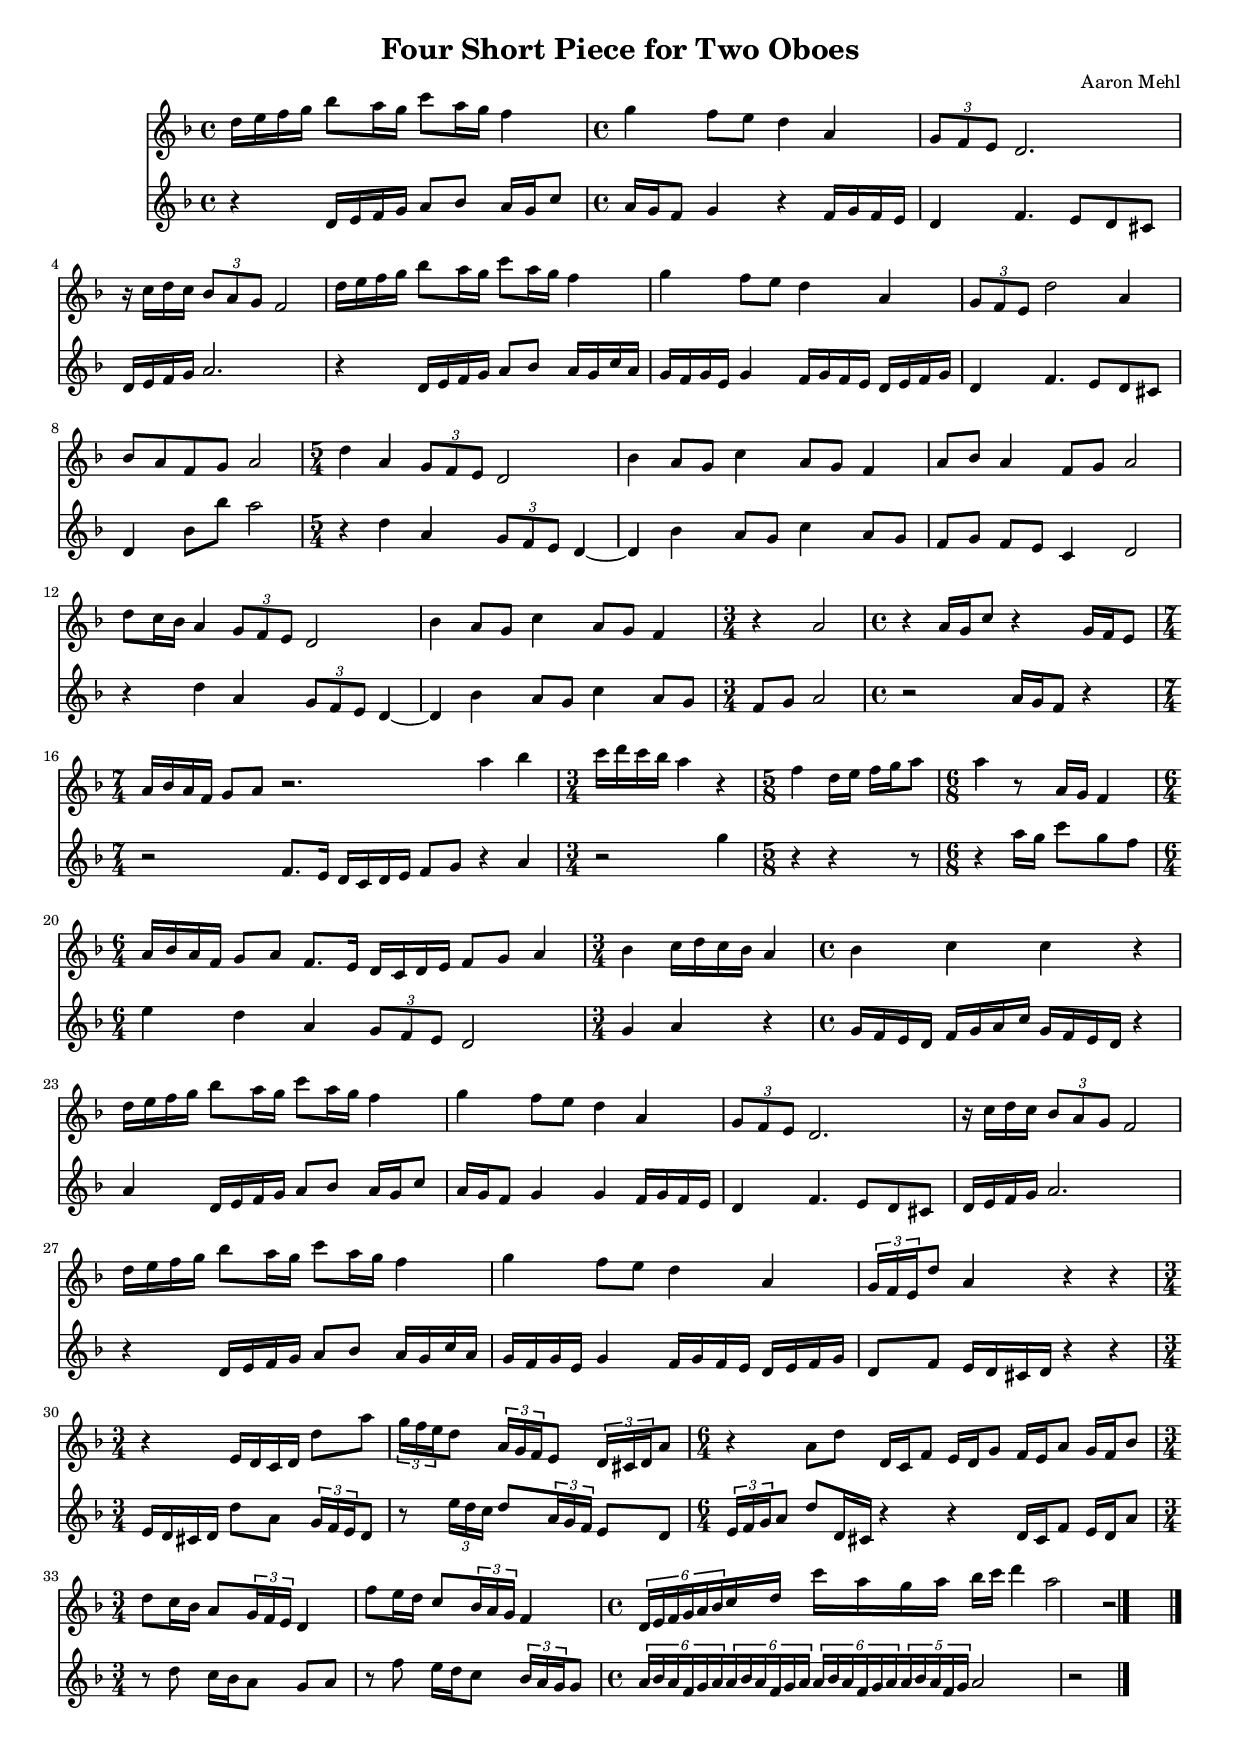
\version "1.4.0"
% Mudela file generated by Denemo version 0.7.2a

%http://www.gnu.org/software/denemo/denemo.html

blanknotes = {
\property Voice.NoteHead \override
	#'transparent = ##t
\property Voice.Stem \override
	#'transparent = ##t 
 }
unblanknotes = {\property Voice.NoteHead \revert #'transparent
\property Voice.Stem \revert #'transparent 
}
\header{
	title = "Four Short Piece for Two Oboes"
	subtitle = ""
	composer = "Aaron Mehl"
}

\include "paper16.ly"
OboeI = \notes \context Voice = OboeI {
	\property Staff.midiInstrument = "oboe"
	\time 4/4
	\key d \minor
	\clef treble
	d''16 e'' f'' g'' bes''8 a''16 g'' c'''8 a''16 g'' f''4 |
	\time 4/4 g'' f''8 e'' d''4 a' |
	\times 2/3 { g'8 f' e' } d'2. |
	r16 c'' d'' c'' \times 2/3 { bes'8 a' g' } f'2 |
%5
	d''16 e'' f'' g'' bes''8 a''16 g'' c'''8 a''16 g'' f''4 |
	g'' f''8 e'' d''4 a' |
	\times 2/3 { g'8 f' e' } d''2 a'4 |
	bes'8 a' f' g' a'2 |
	\time 5/4 d''4 a' \times 2/3 { g'8 f' e' } d'2 |
%10
	bes'4 a'8 g' c''4 a'8 g' f'4 |
	a'8 bes' a'4 f'8 g' a'2 |
	d''8 c''16 bes' a'4 \times 2/3 { g'8 f' e' } d'2 |
	bes'4 a'8 g' c''4 a'8 g' f'4 |
	\time 3/4 r a'2 |
%15
	\time 4/4 r4 a'16 g' c''8 r4 g'16 f' e'8 |
	\time 7/4 a'16 bes' a' f' g'8 a' r2. a''4 bes'' |
	\time 3/4 c'''16 d''' c''' bes'' a''4 r |
	\time 5/8 f'' d''16 e'' f'' g'' a''8 |
	\time 6/8 a''4 r8 a'16 g' f'4 |
%20
	\time 6/4 a'16 bes' a' f' g'8 a' f'8. e'16 d' c' d' e' f'8 g' a'4 |
	\time 3/4 bes' c''16 d'' c'' bes' a'4 |
	\time 4/4 bes' c'' c'' r |
	d''16 e'' f'' g'' bes''8 a''16 g'' c'''8 a''16 g'' f''4 |
	g'' f''8 e'' d''4 a' |
%25
	\times 2/3 { g'8 f' e' } d'2. |
	r16 c'' d'' c'' \times 2/3 { bes'8 a' g' } f'2 |
	d''16 e'' f'' g'' bes''8 a''16 g'' c'''8 a''16 g'' f''4 |
	g'' f''8 e'' d''4 a' |
	\times 2/3 { g'16 f' e' } d''8 a'4 r r |
%30
	\time 3/4 r e'16 d' c' d' d''8 a'' |
	\times 2/3 { g''16 f'' e'' } d''8 \times 2/3 { a'16 g' f' } e'8 \times 2/3 { d'16 cis' d' } a'8 |
	\time 6/4 r4 a'8 d'' d'16 c' f'8 e'16 d' g'8 f'16 e' a'8 g'16 f' bes'8 |
	\time 3/4 d'' c''16 bes' a'8 \times 2/3 { g'16 f' e' } d'4 |
	f''8 e''16 d'' c''8 \times 2/3 { bes'16 a' g' } f'4 |
%35
	\time 4/4 \times 2/6 { d'16 e' f' g' a' bes' } c'' d'' c''' a'' g'' a'' bes'' c''' d'''4 |
	a''2 r \bar "|."
}
OboeIi = \notes \context Voice = OboeIi {
	\property Staff.midiInstrument = "oboe"
	\time 4/4
	\key d \minor
	\clef treble
	r4 d'16 e' f' g' a'8 bes' a'16 g' c''8 |
	\time 4/4 a'16 g' f'8 g'4 r f'16 g' f' e' |
	d'4 f'4. e'8 d' cis' |
	d'16 e' f' g' a'2. |
%5
	r4 d'16 e' f' g' a'8 bes' a'16 g' c'' a' |
	g' f' g' e' g'4 f'16 g' f' e' d' e' f' g' |
	d'4 f'4. e'8 d' cis' |
	d'4 bes'8 bes'' a''2 |
	\time 5/4 r4 d'' a' \times 2/3 { g'8 f' e' } d'4 ~ |
%10
	d' bes' a'8 g' c''4 a'8 g' |
	f' g' f' e' c'4 d'2 |
	r4 d'' a' \times 2/3 { g'8 f' e' } d'4 ~ |
	d' bes' a'8 g' c''4 a'8 g' |
	\time 3/4 f' g' a'2 |
%15
	\time 4/4 r a'16 g' f'8 r4 |
	\time 7/4 r2 f'8. e'16 d' c' d' e' f'8 g' r4 a' |
	\time 3/4 r2 g''4 |
	\time 5/8 r r r8 |
	\time 6/8 r4 a''16 g'' c'''8 g'' f'' |
%20
	\time 6/4 e''4 d'' a' \times 2/3 { g'8 f' e' } d'2 |
	\time 3/4 g'4 a' r |
	\time 4/4 g'16 f' e' d' f' g' a' c'' g' f' e' d' r4 |
	a' d'16 e' f' g' a'8 bes' a'16 g' c''8 |
	a'16 g' f'8 g'4 g' f'16 g' f' e' |
%25
	d'4 f'4. e'8 d' cis' |
	d'16 e' f' g' a'2. |
	r4 d'16 e' f' g' a'8 bes' a'16 g' c'' a' |
	g' f' g' e' g'4 f'16 g' f' e' d' e' f' g' |
	d'8 f' e'16 d' cis' d' r4 r |
%30
	\time 3/4 e'16 d' cis' d' d''8 a' \times 2/3 { g'16 f' e' } d'8 |
	r \times 2/3 { e''16 d'' c'' } d''8 \times 2/3 { a'16 g' f' } e'8 d' |
	\time 6/4 \times 2/3 { e'16 f' g' } a'8 d'' d'16 cis' r4 r d'16 cis' f'8 e'16 d' a'8 |
	\time 3/4 r d'' c''16 bes' a'8 g' a' |
	r f'' e''16 d'' c''8 \times 2/3 { bes'16 a' g' } g'8 |
%35
	\time 4/4 \times 2/6 { a'16 bes' a' f' g' a' } \times 2/6 { a' bes' a' f' g' a' } \times 2/6 { a' bes' a' f' g' a' } \times 2/5 { a' bes' a' f' g' } |
	a'2 r \bar "|."
}

OboeIStaff = \context Staff = OboeIStaff <
	\OboeI
>


OboeIiStaff = \context Staff = OboeIiStaff <
	\OboeIi
>

\score {
	<
		\OboeIStaff
		\OboeIiStaff
	>
	\paper {
	}
	\midi {
		\tempo 4 = 120
	}
}
